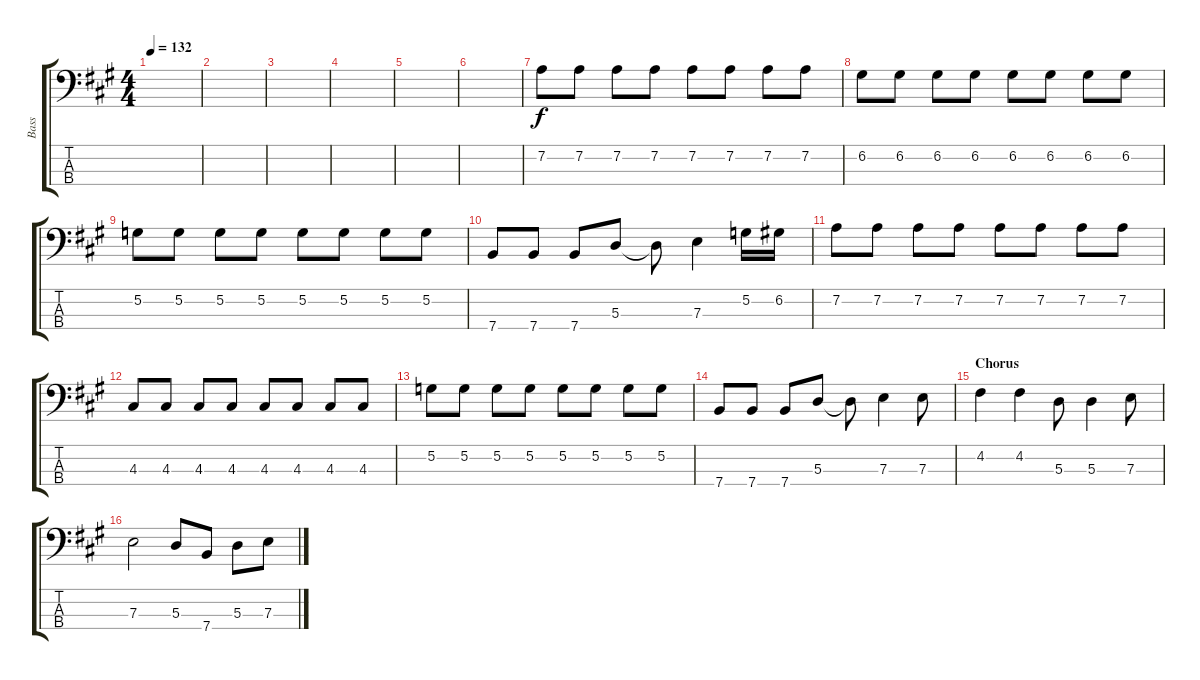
\track ("Bass" "Bass") {instrument electricbassfinger}
\staff {score tabs}
\tuning (G2 D2 A1 E1) {hide}
\ts (4 4)
\tempo 132
\clef f4
\ks f#minor
|
|
|
|
|
|
7.2.8 7.2.8 7.2.8 7.2.8 7.2.8 7.2.8 7.2.8 7.2.8 |
6.2.8 6.2.8 6.2.8 6.2.8 6.2.8 6.2.8 6.2.8 6.2.8 |
5.2.8 5.2.8 5.2.8 5.2.8 5.2.8 5.2.8 5.2.8 5.2.8 |
7.4.8 7.4.8 7.4.8 5.3.8 5.3{t}.8 7.3.4 5.2.16 6.2.16 |
7.2.8 7.2.8 7.2.8 7.2.8 7.2.8 7.2.8 7.2.8 7.2.8 |
4.3.8 4.3.8 4.3.8 4.3.8 4.3.8 4.3.8 4.3.8 4.3.8 |
5.2.8 5.2.8 5.2.8 5.2.8 5.2.8 5.2.8 5.2.8 5.2.8 |
7.4.8 7.4.8 7.4.8 5.3.8 5.3{t}.8 7.3.4 7.3.8 |
\section ("" "Chorus")
4.2.4 4.2.4 5.3.8 5.3.4 7.3.8 |
7.3.2 5.3.8 7.4.8 5.3.8 7.3.8
